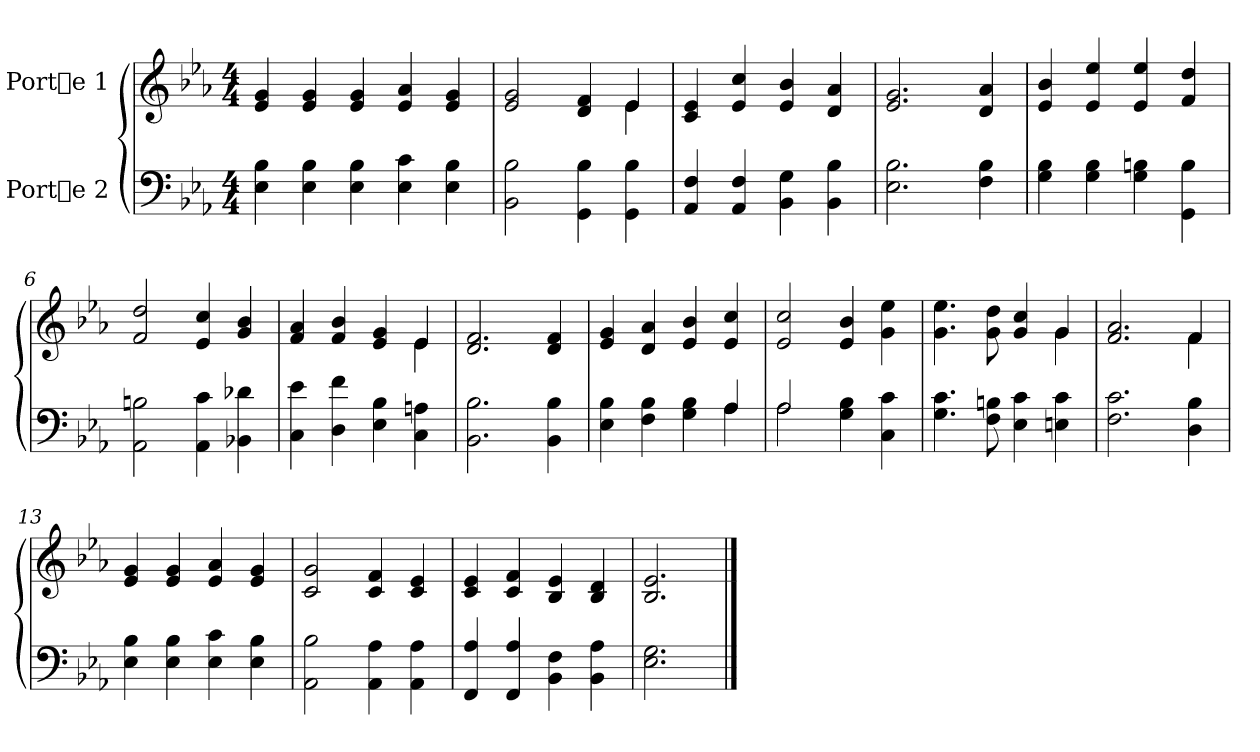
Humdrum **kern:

**kern	**kern
*part2	*part1
*staff2	*staff1
*I"Porte 2	*I"Porte 1
!!LO:PB:g=z
*stria5	*stria5
*clefF4	*clefG2
*k[b-e-a-]	*k[b-e-a-]
*E-:	*E-:
*M4/4	*M4/4
*MM117	*MM117
=1	=1
4B-\ 4E-\	4g/ 4e-/
4B-\ 4E-\	4g/ 4e-/
4B-\ 4E-\	4g/ 4e-/
4c\ 4E-\	4a-/ 4e-/
4B-\ 4E-\	4g/ 4e-/
=2	=2
*	*^
2B-\ 2BB-\	2g/ 2e-/	2.ryy
4B-\ 4GG\	4f/ 4d/	.
4B-\ 4GG\	4e-/	4e-\
*	*v	*v
=3	=3
4F/ 4AA-/	4e-/ 4c/
4F/ 4AA-/	4cc/ 4e-/
4G\ 4BB-\	4b-/ 4e-/
4B-\ 4BB-\	4a-/ 4d/
=4	=4
2.B-\ 2.E-\	2.g/ 2.e-/
4B-\ 4F\	4a-/ 4d/
!!LO:LB:g=z
=5	=5
4B-\ 4G\	4b-/ 4e-/
4B-\ 4G\	4ee-/ 4e-/
4Bn\ 4G\	4ee-/ 4e-/
4B\ 4GG\	4dd/ 4f/
=6	=6
2Bn\ 2AA-\	2dd/ 2f/
4c\ 4AA-\	4cc/ 4e-/
4d-X\ 4BB-X\	4b-/ 4g/
=7	=7
*	*^
4e-\ 4C\	4a-/ 4f/	2.ryy
4f\ 4D\	4b-/ 4f/	.
4B-\ 4E-\	4g/ 4e-/	.
4An\ 4C\	4e-/	4e-\
*	*v	*v
=8	=8
2.B-\ 2.BB-\	2.f/ 2.d/
4B-\ 4BB-\	4f/ 4d/
!!LO:LB:g=z
=9	=9
*^	*
4B-\ 4E-\	2.ryy	4g/ 4e-/
4B-\ 4F\	.	4a-/ 4d/
4B-\ 4G\	.	4b-/ 4e-/
4A-/	4A-\	4cc/ 4e-/
=10	=10	=10
2A-/	2A-\	2cc/ 2e-/
4B-\ 4G\	2ryy	4b-/ 4e-/
4c\ 4C\	.	4ee-\ 4g\
*v	*v	*
=11	=11
*	*^
4.c\ 4.G\	4.ee-\ 4.g\	2.ryy
8Bn\ 8F\	8dd\ 8g\	.
4c\ 4E-\	4cc/ 4g/	.
4c\ 4En\	4g/	4g\
=12	=12	=12
2.c\ 2.F\	2.a-/ 2.f/	2.ryy
4B-\ 4D\	4f/	4f\
*	*v	*v
!!LO:LB:g=z
=13	=13
4B-\ 4E-\	4g/ 4e-/
4B-\ 4E-\	4g/ 4e-/
4c\ 4E-\	4a-/ 4e-/
4B-\ 4E-\	4g/ 4e-/
=14	=14
2B-\ 2AA-\	2g/ 2c/
4A-\ 4AA-\	4f/ 4c/
4A-\ 4AA-\	4e-/ 4c/
=15	=15
4A-/ 4FF/	4e-/ 4c/
4A-/ 4FF/	4f/ 4c/
4F\ 4BB-\	4e-/ 4B-/
4A-\ 4BB-\	4d/ 4B-/
=16	=16
2.G\ 2.E-\	2.e-/ 2.B-/
==	==
*-	*-
